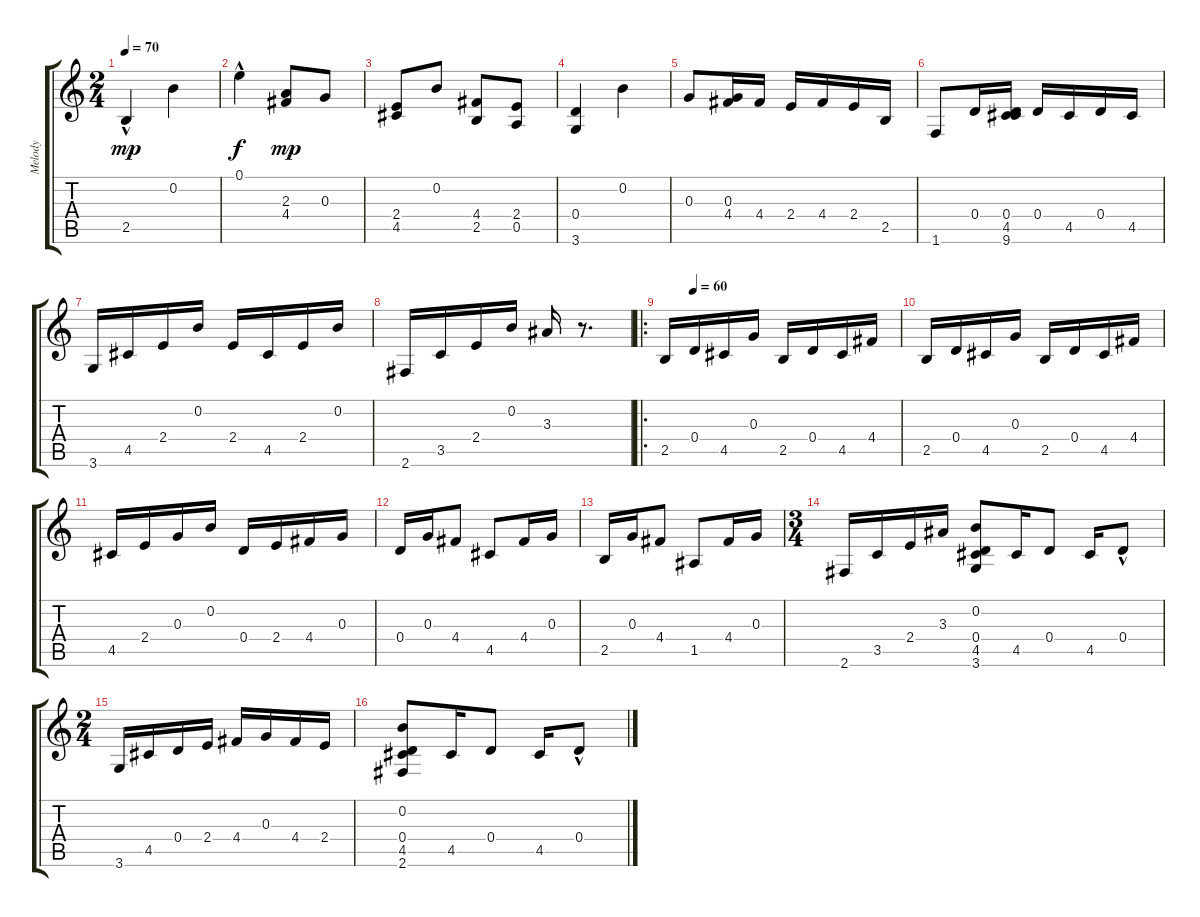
\track ("Melody" "Melody") {instrument acousticguitarnylon}
\staff {score tabs}
\tuning (E4 B3 G3 D3 A2 E2) {hide}
\ts (2 4)
\tempo 70
\clef g2
\ks c
2.5{hac}.4{dy mp instrument acousticguitarnylon} 0.2.4 |
0.1{hac}.4{dy f} (2.3 4.4).8{dy mp} 0.3.8 |
(2.4 4.5).8 0.2.8 (4.4 2.5).8 (2.4 0.5).8 |
(0.4 3.6).4 0.2.4 |
0.3.8 (0.3 4.4).16 4.4.16 2.4.16 4.4.16 2.4.16 2.5.16 |
1.6.8 0.4.16 (0.4 4.5 9.6).16 0.4.16 4.5.16 0.4.16 4.5.16 |
3.6.16 4.5.16 2.4.16 0.2.16 2.4.16 4.5.16 2.4.16 0.2.16 |
2.6.16 3.5.16 2.4.16 0.2.16 3.3.16 r.8{d} |
\ro
\tempo (60 0.125)
2.5.16 0.4.16 4.5.16 0.3.16 2.5.16 0.4.16 4.5.16 4.4.16 |
2.5.16 0.4.16 4.5.16 0.3.16 2.5.16 0.4.16 4.5.16 4.4.16 |
4.5.16 2.4.16 0.3.16 0.2.16 0.4.16 2.4.16 4.4.16 0.3.16 |
0.4.16 0.3.16 4.4.8 4.5.8 4.4.16 0.3.16 |
2.5.16 0.3.16 4.4.8 1.5.8 4.4.16 0.3.16 |
\ts (3 4)
2.6.16 3.5.16 2.4.16 3.3.16 (0.2 0.4 4.5 3.6).8 4.5.16 0.4.8 4.5.16 0.4{hac}.8 |
\ts (2 4)
3.6.16 4.5.16 0.4.16 2.4.16 4.4.16 0.3.16 4.4.16 2.4.16 |
(0.2 0.4 4.5 2.6).8 4.5.16 0.4.8 4.5.16 0.4{hac}.8
